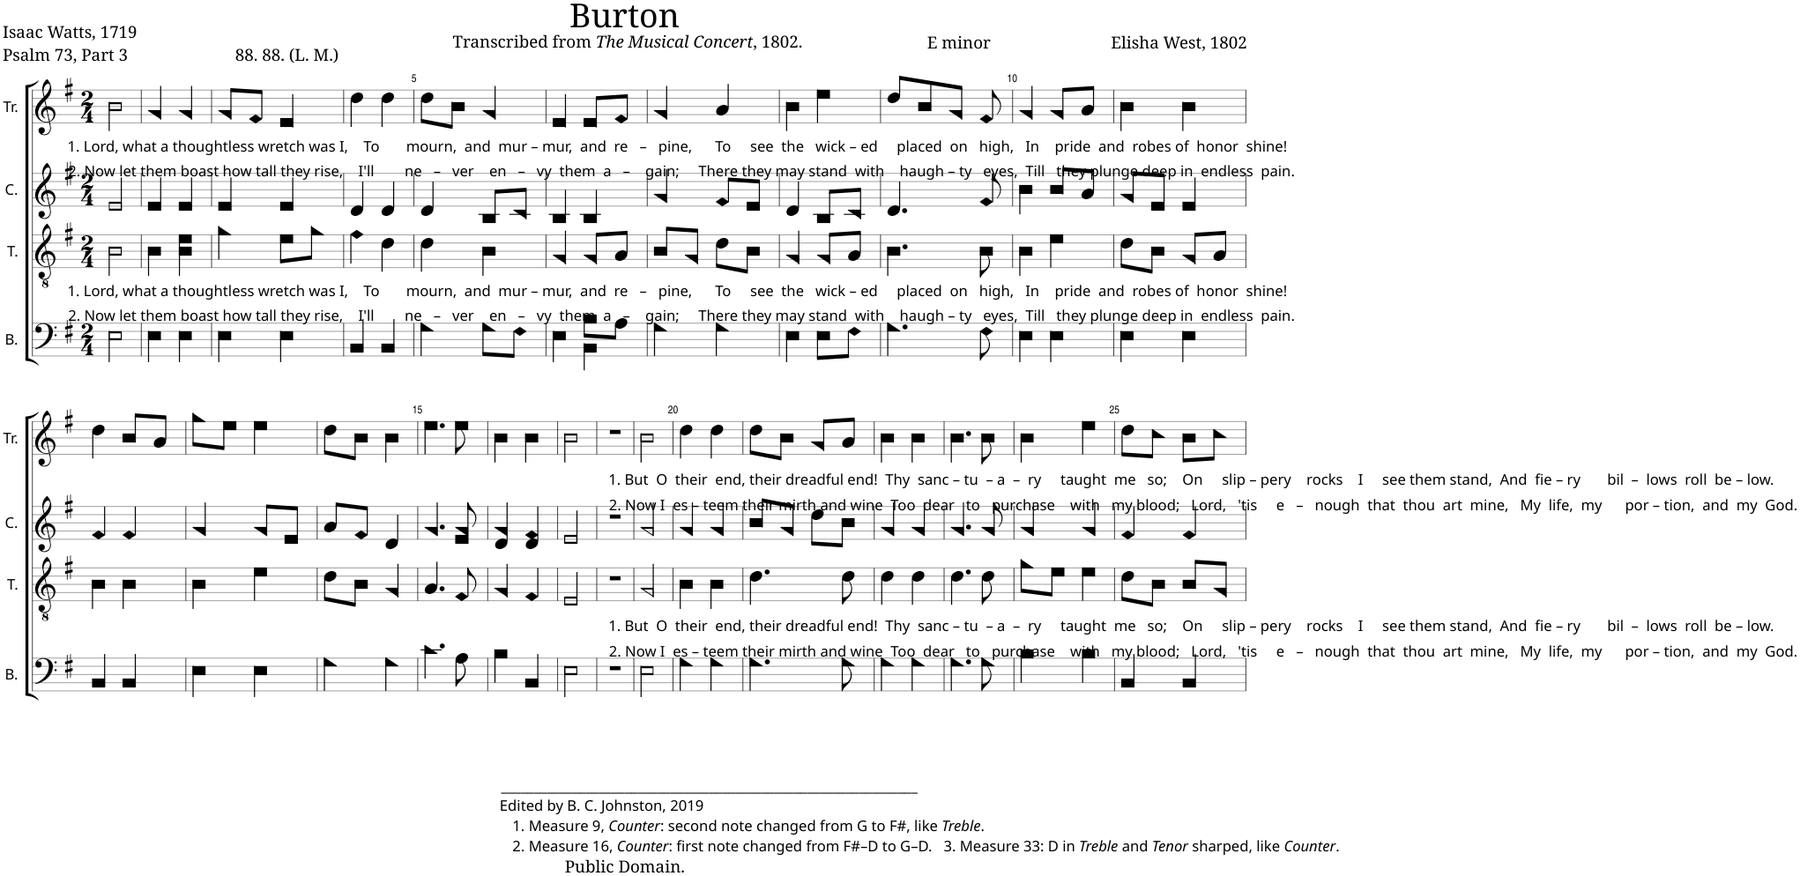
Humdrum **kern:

**kern	**kern	**kern	**kern
*part4	*part3	*part2	*part1
*staff4	*staff3	*staff2	*staff1
*I"B.	*I"T.	*I"C.	*I"Tr.
*I'B.	*I'T.	*I'C.	*I'Tr.
*clefF4	*clefGv2	*clefG2	*clefG2
*k[f#]	*k[f#]	*k[f#]	*k[f#]
*M2/4	*M2/4	*M2/4	*M2/4
=1	=1	=1	=1
!	!	!	!LO:TX:b:t=1. Lord, what a thoughtless wretch was I,    To       mourn,  and  mur – mur,  and  re   –   pine,      To     see  the   wick – ed     placed  on   high,   In    pride  and  robes of  honor  shine!
!	!	!	!LO:TX:b:t=2. Now let them boast how tall they rise,    I'll        ne   –   ver    en   –   vy  them  a   –    gain;     There they may stand  with    haugh – ty   eyes,  Till   they plunge deep in  endless  pain.
!	!LO:TX:b:t=1. Lord, what a thoughtless wretch was I,    To       mourn,  and  mur – mur,  and  re   –   pine,      To     see  the   wick – ed     placed  on   high,   In    pride  and  robes of  honor  shine!	!	!
!	!LO:TX:b:t=2. Now let them boast how tall they rise,    I'll        ne   –   ver    en   –   vy  them  a   –    gain;     There they may stand  with    haugh – ty   eyes,  Till   they plunge deep in  endless  pain.	!	!
2E!\	2B!\	2e!/	2b!\
=2	=2	=2	=2
4E!\	4B!\	4e!/	4g!/
4E!\	4B!\ 4e!\	4e!/	4g!/
=3	=3	=3	=3
4E!\	4g!\	4e!/	8g!/L
.	.	.	8f#!/J
4E!\	8e!\L	4e!/	4e!/
.	8g!\J	.	.
=4	=4	=4	=4
4BB!/	4f#!\	4d!/	4dd!\
4BB!/	4d!\	4d!/	4dd!\
=5	=5	=5	=5
4G!\	4d!\	4d!/	8dd!\L
.	.	.	8b!\J
8G!\L	4B!\	8B!/L	4g!/
8F#!\J	.	8c!/J	.
=6	=6	=6	=6
*^	*	*	*
4E!\	4ryy	4G!/	4B!/	4e!/
8B!\L	4BB!\	8G!/L	4B!/	8e!/L
8A!\J	.	8A!/J	.	8f#!/J
*v	*v	*	*	*
=7	=7	=7	=7
4G!\	8B!/L	4g!/	4g!/
.	8G!/J	.	.
4G!\	8d!\L	8f#!/L	4a!/
.	8B!\J	8e!/J	.
=8	=8	=8	=8
4E!\	4G!/	4d!/	4b!\
8E!\L	8G!/L	8B!/L	4ee!\
8F#!\J	8A!/J	8c!/J	.
=9	=9	=9	=9
4.G!\	4.B!\	4.d!/	8dd!/L
.	.	.	8b!/
.	.	.	8g!/J
8F#!\	8B!\	8f#!/	8f#!/
=10	=10	=10	=10
4E!\	4B!\	4b!\	4g!/
4E!\	4e!\	8b!/L	8g!/L
.	.	8a!/J	8a!/J
=11	=11	=11	=11
4E!\	8d!\L	8g!/L	4b!\
.	8B!\J	8e!/J	.
4E!\	8G!/L	4e!/	4b!\
.	8A!/J	.	.
!!LO:LB:g=z
=12	=12	=12	=12
4BB!/	4B!\	4f#!/	4dd!\
4BB!/	4B!\	4f#!/	8b!/L
.	.	.	8a!/J
=13	=13	=13	=13
4E!\	4B!\	4g!/	8gg!\L
.	.	.	8ee!\J
4E!\	4e!\	8g!/L	4ee!\
.	.	8e!/J	.
=14	=14	=14	=14
4G!\	8d!\L	8a!/L	8dd!\L
.	8B!\J	8f#!/J	8b!\J
4G!\	4G!/	4d!/	4b!\
=15	=15	=15	=15
4.c!\	4.A!/	4.g!/	4.ee!\
8A!\	8F#!/	8e!/ 8g!/	8ee!\
=16	=16	=16	=16
4B!\	4G!/	4d!/ 4g!/	4b!\
4BB!/	4F#!/	4d!/ 4f#!/	4b!\
=17	=17	=17	=17
2E!\	2E!/	2e!/	2b!\
=18	=18	=18	=18
!LO:TX:b:t=________________________________________________________________	!	!	!
!LO:TX:b:t=Edited by B. C. Johnston, 2019	!	!	!
!LO:TX:b:t=1. Measure 9,	!	!	!
!LO:TX:b:i:t=Counter	!	!	!
!LO:TX:b:t=&colon; second note changed from G to F#, like	!	!	!
!LO:TX:b:i:t=Treble	!	!	!
!LO:TX:b:t=.	!	!	!
!LO:TX:b:t=2. Measure 16,	!	!	!
!LO:TX:b:i:t=Counter	!	!	!
!LO:TX:b:t=&colon; first note changed from F#–D to G–D.   3. Measure 33&colon; D in	!	!	!
!LO:TX:b:i:t=Treble	!	!	!
!LO:TX:b:t=and	!	!	!
!LO:TX:b:i:t=Tenor	!	!	!
!LO:TX:b:t=sharped, like	!	!	!
!LO:TX:b:i:t=Counter	!	!	!
!LO:TX:b:t=.	!	!	!
2r	2r	2r	2r
=19	=19	=19	=19
!	!	!	!LO:TX:b:t=1. But  O  their  end, their dreadful end!  Thy  sanc – tu  – a  –  ry     taught  me   so;    On     slip – pery    rocks    I     see them stand,  And  fie – ry       bil  –  lows  roll  be – low.
!	!	!	!LO:TX:b:t=2. Now I  es – teem their mirth and wine  Too  dear   to   purchase    with   my blood;   Lord,   'tis     e   –   nough  that  thou  art  mine,   My  life,  my      por – tion,  and  my  God.
!	!LO:TX:b:t=1. But  O  their  end, their dreadful end!  Thy  sanc – tu  – a  –  ry     taught  me   so;    On     slip – pery    rocks    I     see them stand,  And  fie – ry       bil  –  lows  roll  be – low.	!	!
!	!LO:TX:b:t=2. Now I  es – teem their mirth and wine  Too  dear   to   purchase    with   my blood;   Lord,   'tis     e   –   nough  that  thou  art  mine,   My  life,  my      por – tion,  and  my  God.	!	!
2E!\	2G!/	2g!/	2b!\
=20	=20	=20	=20
4G!\	4B!\	4g!/	4dd!\
4G!\	4B!\	4g!/	4dd!\
=21	=21	=21	=21
4.G!\	4.d!\	8b!/L	8dd!\L
.	.	8g!/J	8b!\J
.	.	8dd!\L	8g!/L
8G!\	8d!\	8b!\J	8a!/J
=22	=22	=22	=22
4G!\	4d!\	4g!/	4b!\
4G!\	4d!\	4g!/	4b!\
=23	=23	=23	=23
4.G!\	4.d!\	4.g!/	4.b!\
8G!\	8d!\	8g!/	8b!\
=24	=24	=24	=24
4B!\	8g!\L	4g!/	4b!\
.	8e!\J	.	.
4B!\	4e!\	4g!/	4ee!\
=25	=25	=25	=25
4BB!/	8d!\L	4f#!/	8dd!\L
.	8B!\J	.	8cc!\J
4BB!/	8B!/L	4f#!/	8b!\L
.	8G!/J	.	8cc!\J
=	=	=	=
*-	*-	*-	*-
